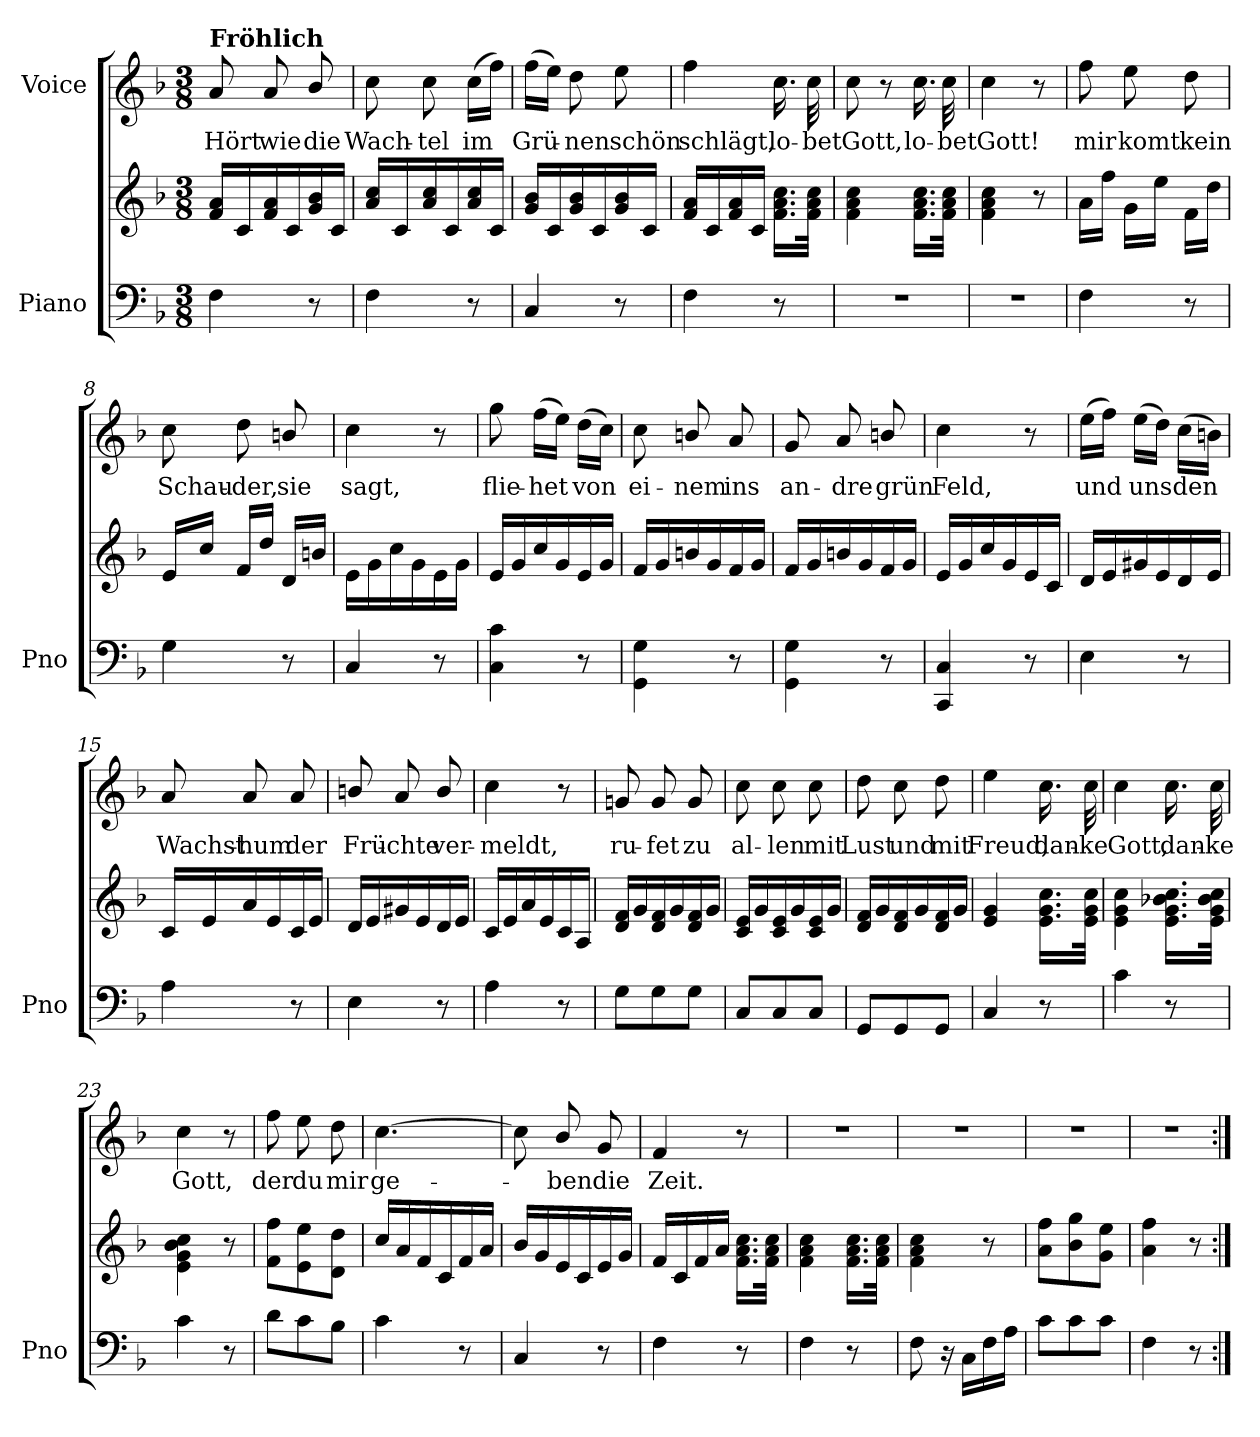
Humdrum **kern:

**kern	**kern	**kern	**text
*part2	*part2	*part1	*part1
*staff3	*staff2	*staff1	*staff1
*I"Piano	*	*I"Voice	*
*I'Pno	*	*	*
*clefF4	*clefG2	*clefG2	*
*k[b-]	*k[b-]	*k[b-]	*
*M3/8	*M3/8	*M3/8	*
=1	=1	=1	=1
!	!	!LO:TX:a:B:t=Fröhlich	!
!	!	!	!LO:LY:b
4F\	16f/ 16a/LL	8a/	Hört
.	16c/	.	.
!	!	!	!LO:LY:b
.	16f/ 16a/	8a/	wie
.	16c/	.	.
!	!	!	!LO:LY:b
8r	16g/ 16b-/	8b-/	die
.	16c/JJ	.	.
=2	=2	=2	=2
!	!	!	!LO:LY:b
4F\	16a/ 16cc/LL	8cc\	Wach-
.	16c/	.	.
!	!	!	!LO:LY:b
.	16a/ 16cc/	8cc\	-tel
.	16c/	.	.
!	!	!	!LO:LY:b
8r	16a/ 16cc/	(>16cc\LL	im
.	16c/JJ	16ff\JJ)	.
=3	=3	=3	=3
!	!	!	!LO:LY:b
4C/	16g/ 16b-/LL	(>16ff\LL	Grü-
.	16c/	16ee\JJ)	.
!	!	!	!LO:LY:b
.	16g/ 16b-/	8dd\	-nen
.	16c/	.	.
!	!	!	!LO:LY:b
8r	16g/ 16b-/	8ee\	schön
.	16c/JJ	.	.
=4	=4	=4	=4
!	!	!	!LO:LY:b
4F\	16f/ 16a/LL	4ff\	schlägt,
.	16c/	.	.
.	16f/ 16a/	.	.
.	16c/JJ	.	.
!	!	!	!LO:LY:b
8r	16.f\ 16.a\ 16.cc\LL	16.cc\	lo-
!	!	!	!LO:LY:b
.	32f\ 32a\ 32cc\JJk	32cc\	-bet
=5	=5	=5	=5
!	!	!	!LO:LY:b
4.r	4f\ 4a\ 4cc\	8cc\	Gott,
.	.	8r	.
!	!	!	!LO:LY:b
.	16.f\ 16.a\ 16.cc\LL	16.cc\	lo-
!	!	!	!LO:LY:b
.	32f\ 32a\ 32cc\JJk	32cc\	-bet
=6	=6	=6	=6
!	!	!	!LO:LY:b
4.r	4f\ 4a\ 4cc\	4cc\	Gott!
.	8r	8r	.
=7	=7	=7	=7
!	!	!	!LO:LY:b
4F\	16a\LL	8ff\	mir
.	16ff\JJ	.	.
!	!	!	!LO:LY:b
.	16g\LL	8ee\	komt
.	16ee\JJ	.	.
!	!	!	!LO:LY:b
8r	16f\LL	8dd\	kein
.	16dd\JJ	.	.
=8	=8	=8	=8
!	!	!	!LO:LY:b
4G\	16e/LL	8cc\	Schau-
.	16cc/JJ	.	.
!	!	!	!LO:LY:b
.	16f/LL	8dd\	-der,
.	16dd/JJ	.	.
!	!	!	!LO:LY:b
8r	16d/LL	8bn/	sie
.	16bn/JJ	.	.
!!LO:LB:g=z
=9	=9	=9	=9
!	!	!	!LO:LY:b
4C/	16e\LL	4cc\	sagt,
.	16g\	.	.
.	16cc\	.	.
.	16g\	.	.
8r	16e\	8r	.
.	16g\JJ	.	.
=10	=10	=10	=10
!	!	!	!LO:LY:b
4C\ 4c\	16e/LL	8gg\	flie-
.	16g/	.	.
!	!	!	!LO:LY:b
.	16cc/	(>16ff\LL	-het
.	16g/	16ee\JJ)	.
!	!	!	!LO:LY:b
8r	16e/	(>16dd\LL	von
.	16g/JJ	16cc\JJ)	.
=11	=11	=11	=11
!	!	!	!LO:LY:b
4GG\ 4G\	16f/LL	8cc\	ei-
.	16g/	.	.
!	!	!	!LO:LY:b
.	16bn/	8bn/	-nem
.	16g/	.	.
!	!	!	!LO:LY:b
8r	16f/	8a/	ins
.	16g/JJ	.	.
=12	=12	=12	=12
!	!	!	!LO:LY:b
4GG\ 4G\	16f/LL	8g/	an-
.	16g/	.	.
!	!	!	!LO:LY:b
.	16bn/	8a/	-dre
.	16g/	.	.
!	!	!	!LO:LY:b
8r	16f/	8bn/	grün
.	16g/JJ	.	.
=13	=13	=13	=13
!	!	!	!LO:LY:b
4CC/ 4C/	16e/LL	4cc\	Feld,
.	16g/	.	.
.	16cc/	.	.
.	16g/	.	.
8r	16e/	8r	.
.	16c/JJ	.	.
=14	=14	=14	=14
!	!	!	!LO:LY:b
4E\	16d/LL	(>16ee\LL	und
.	16e/	16ff\JJ)	.
!	!	!	!LO:LY:b
.	16g#X/	(>16ee\LL	uns
.	16e/	16dd\JJ)	.
!	!	!	!LO:LY:b
8r	16d/	(>16cc\LL	den
.	16e/JJ	16bn\JJ)	.
=15	=15	=15	=15
!	!	!	!LO:LY:b
4A\	16c/LL	8a/	Wachst-
.	16e/	.	.
!	!	!	!LO:LY:b
.	16a/	8a/	-hum
.	16e/	.	.
!	!	!	!LO:LY:b
8r	16c/	8a/	der
.	16e/JJ	.	.
=16	=16	=16	=16
!	!	!	!LO:LY:b
4E\	16d/LL	8bn/	Frü-
.	16e/	.	.
!	!	!	!LO:LY:b
.	16g#X/	8a/	-chte
.	16e/	.	.
!	!	!	!LO:LY:b
8r	16d/	8b/	ver-
.	16e/JJ	.	.
!!LO:LB:g=z
=17	=17	=17	=17
!	!	!	!LO:LY:b
4A\	16c/LL	4cc\	-meldt,
.	16e/	.	.
.	16a/	.	.
.	16e/	.	.
8r	16c/	8r	.
.	16A/JJ	.	.
=18	=18	=18	=18
!	!	!	!LO:LY:b
8G\L	16d/ 16f/LL	8gn/	ru-
.	16g/	.	.
!	!	!	!LO:LY:b
8G\	16d/ 16f/	8g/	-fet
.	16g/	.	.
!	!	!	!LO:LY:b
8G\J	16d/ 16f/	8g/	zu
.	16g/JJ	.	.
=19	=19	=19	=19
!	!	!	!LO:LY:b
8C/L	16c/ 16e/LL	8cc\	al-
.	16g/	.	.
!	!	!	!LO:LY:b
8C/	16c/ 16e/	8cc\	-len
.	16g/	.	.
!	!	!	!LO:LY:b
8C/J	16c/ 16e/	8cc\	mit
.	16g/JJ	.	.
=20	=20	=20	=20
!	!	!	!LO:LY:b
8GG/L	16d/ 16f/LL	8dd\	Lust
.	16g/	.	.
!	!	!	!LO:LY:b
8GG/	16d/ 16f/	8cc\	und
.	16g/	.	.
!	!	!	!LO:LY:b
8GG/J	16d/ 16f/	8dd\	mit
.	16g/JJ	.	.
=21	=21	=21	=21
!	!	!	!LO:LY:b
4C/	4e/ 4g/	4ee\	Freud,
!	!	!	!LO:LY:b
8r	16.e\ 16.g\ 16.cc\LL	16.cc\	dan-
!	!	!	!LO:LY:b
.	32e\ 32g\ 32cc\JJk	32cc\	-ke
=22	=22	=22	=22
!	!	!	!LO:LY:b
4c\	4e\ 4g\ 4cc\	4cc\	Gott,
!	!	!	!LO:LY:b
8r	16.e\ 16.g\ 16.b-X\ 16.cc\LL	16.cc\	dan-
!	!	!	!LO:LY:b
.	32e\ 32g\ 32b-\ 32cc\JJk	32cc\	-ke
=23	=23	=23	=23
!	!	!	!LO:LY:b
4c\	4e\ 4g\ 4b-\ 4cc\	4cc\	Gott,
8r	8r	8r	.
=24	=24	=24	=24
!	!	!	!LO:LY:b
8d\L	8f\ 8ff\L	8ff\	der
!	!	!	!LO:LY:b
8c\	8e\ 8ee\	8ee\	du
!	!	!	!LO:LY:b
8B-\J	8d\ 8dd\J	8dd\	mir
=25	=25	=25	=25
!	!	!	!LO:LY:b
4c\	16cc/LL	[4.cc\	ge-
.	16a/	.	.
.	16f/	.	.
.	16c/	.	.
8r	16f/	.	.
.	16a/JJ	.	.
!!LO:LB:g=z
=26	=26	=26	=26
4C/	16b-/LL	8cc\]	.
.	16g/	.	.
!	!	!	!LO:LY:b
.	16e/	8b-/	-ben
.	16c/	.	.
!	!	!	!LO:LY:b
8r	16e/	8g/	die
.	16g/JJ	.	.
=27	=27	=27	=27
!	!	!	!LO:LY:b
4F\	16f/LL	4f/	Zeit.
.	16c/	.	.
.	16f/	.	.
.	16a/JJ	.	.
8r	16.f\ 16.a\ 16.cc\LL	8r	.
.	32f\ 32a\ 32cc\JJk	.	.
=28	=28	=28	=28
4F\	4f\ 4a\ 4cc\	4.r	.
8r	16.f\ 16.a\ 16.cc\LL	.	.
.	32f\ 32a\ 32cc\JJk	.	.
=29	=29	=29	=29
8F\	4f\ 4a\ 4cc\	4.r	.
16r	.	.	.
16C\LL	.	.	.
16F\	8r	.	.
16A\JJ	.	.	.
=30	=30	=30	=30
8c\L	8a\ 8ff\L	4.r	.
8c\	8b-\ 8gg\	.	.
8c\J	8g\ 8ee\J	.	.
=31	=31	=31	=31
4F\	4a\ 4ff\	4.r	.
8r	8r	.	.
=:|!	=:|!	=:|!	=:|!
*-	*-	*-	*-
